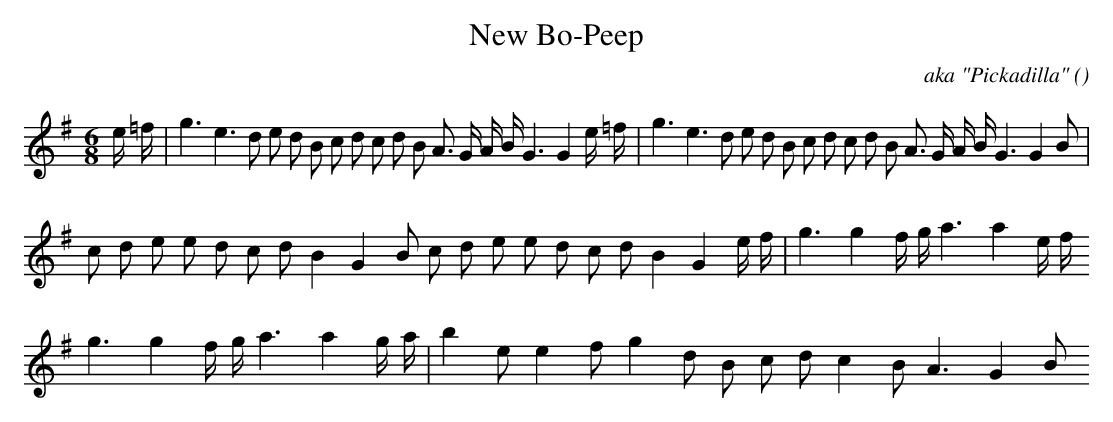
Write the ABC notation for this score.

X:1
T: New Bo-Peep
C:aka "Pickadilla"
O:
M:6/8
K:G
K:G
M:6/8
L:1/16
e =f |g6 e6 d2 e2 d2 B2 c2 d2 c2 d2 B2 A3 G A B G6G4 e =f |g6 e6 d2 e2 d2 B2 c2 d2 c2 d2 B2 A3 G A B G6G4 B2 |
c2 d2 e2 e2 d2 c2 d2 B4 G4 B2 c2 d2 e2 e2 d2 c2 d2 B4 G4 e f |g6g4 f g a6a4 e f
g6g4 f g a6a4 g a |b4 e2 e4 f2 g4 d2 B2 c2 d2 c4 B2 A6 G4 B2
